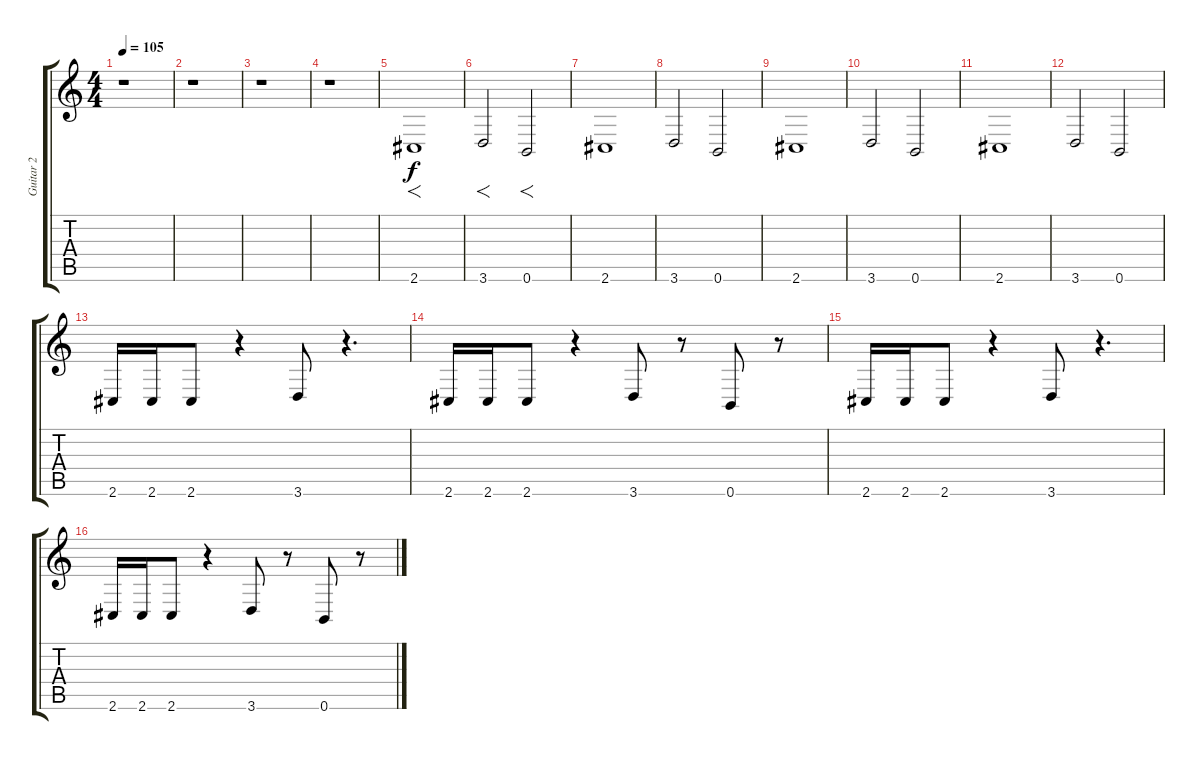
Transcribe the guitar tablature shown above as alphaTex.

\track ("Guitar 2" "Guitar 2") {instrument overdrivenguitar}
\staff {score tabs}
\tuning (Db4 Ab3 E3 B2 Gb2 B1) {hide}
\ts (4 4)
\tempo 105
\clef g2
\ks c
r.1{dy f instrument overdrivenguitar} |
r.1 |
r.1 |
r.1 |
2.6.1{f} |
3.6.2{f} 0.6.2{f} |
2.6.1 |
3.6.2 0.6.2 |
2.6.1 |
3.6.2 0.6.2 |
2.6.1 |
3.6.2 0.6.2 |
2.6.16 2.6.16 2.6.8 r.4 3.6.8 r.4{d} |
2.6.16 2.6.16 2.6.8 r.4 3.6.8 r.8 0.6.8 r.8 |
2.6.16 2.6.16 2.6.8 r.4 3.6.8 r.4{d} |
2.6.16 2.6.16 2.6.8 r.4 3.6.8 r.8 0.6.8 r.8
